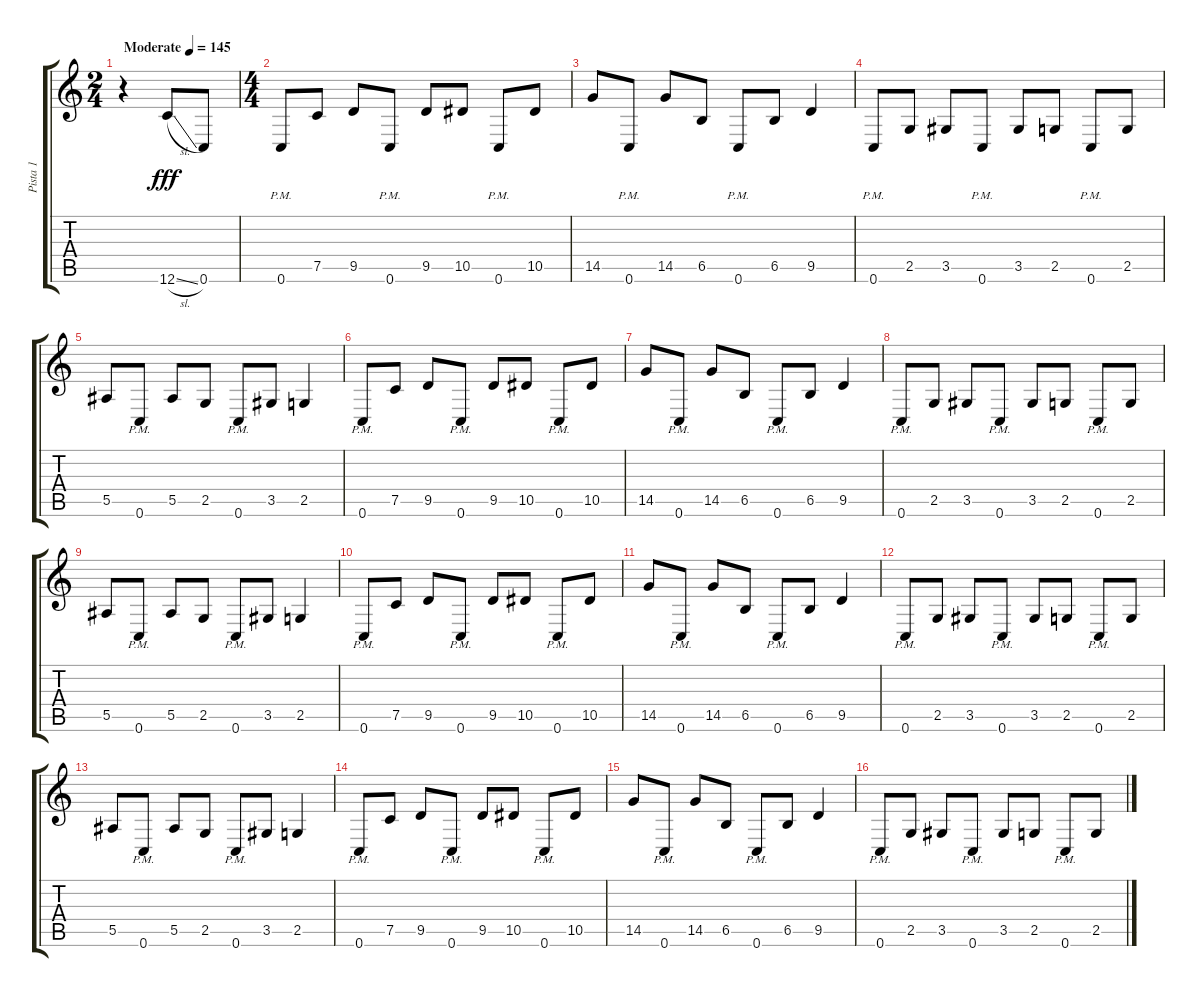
\track ("Pista 1" "Pista 1") {instrument distortionguitar}
\staff {score tabs}
\tuning (C4 G3 Eb3 Bb2 F2 C2) {hide}
\ts (2 4)
\tempo (145 "Moderate")
\clef g2
\ks c
r.4{dy fff instrument distortionguitar} 12.6{sl}.8 0.6.8 |
\ts (4 4)
0.6{pm}.8 7.5.8 9.5.8 0.6{pm}.8 9.5.8 10.5.8 0.6{pm}.8 10.5.8 |
14.5.8 0.6{pm}.8 14.5.8 6.5.8 0.6{pm}.8 6.5.8 9.5.4 |
0.6{pm}.8 2.5.8 3.5.8 0.6{pm}.8 3.5.8 2.5.8 0.6{pm}.8 2.5.8 |
5.5.8 0.6{pm}.8 5.5.8 2.5.8 0.6{pm}.8 3.5.8 2.5.4 |
0.6{pm}.8 7.5.8 9.5.8 0.6{pm}.8 9.5.8 10.5.8 0.6{pm}.8 10.5.8 |
14.5.8 0.6{pm}.8 14.5.8 6.5.8 0.6{pm}.8 6.5.8 9.5.4 |
0.6{pm}.8 2.5.8 3.5.8 0.6{pm}.8 3.5.8 2.5.8 0.6{pm}.8 2.5.8 |
5.5.8 0.6{pm}.8 5.5.8 2.5.8 0.6{pm}.8 3.5.8 2.5.4 |
0.6{pm}.8 7.5.8 9.5.8 0.6{pm}.8 9.5.8 10.5.8 0.6{pm}.8 10.5.8 |
14.5.8 0.6{pm}.8 14.5.8 6.5.8 0.6{pm}.8 6.5.8 9.5.4 |
0.6{pm}.8 2.5.8 3.5.8 0.6{pm}.8 3.5.8 2.5.8 0.6{pm}.8 2.5.8 |
5.5.8 0.6{pm}.8 5.5.8 2.5.8 0.6{pm}.8 3.5.8 2.5.4 |
0.6{pm}.8 7.5.8 9.5.8 0.6{pm}.8 9.5.8 10.5.8 0.6{pm}.8 10.5.8 |
14.5.8 0.6{pm}.8 14.5.8 6.5.8 0.6{pm}.8 6.5.8 9.5.4 |
0.6{pm}.8 2.5.8 3.5.8 0.6{pm}.8 3.5.8 2.5.8 0.6{pm}.8 2.5.8
